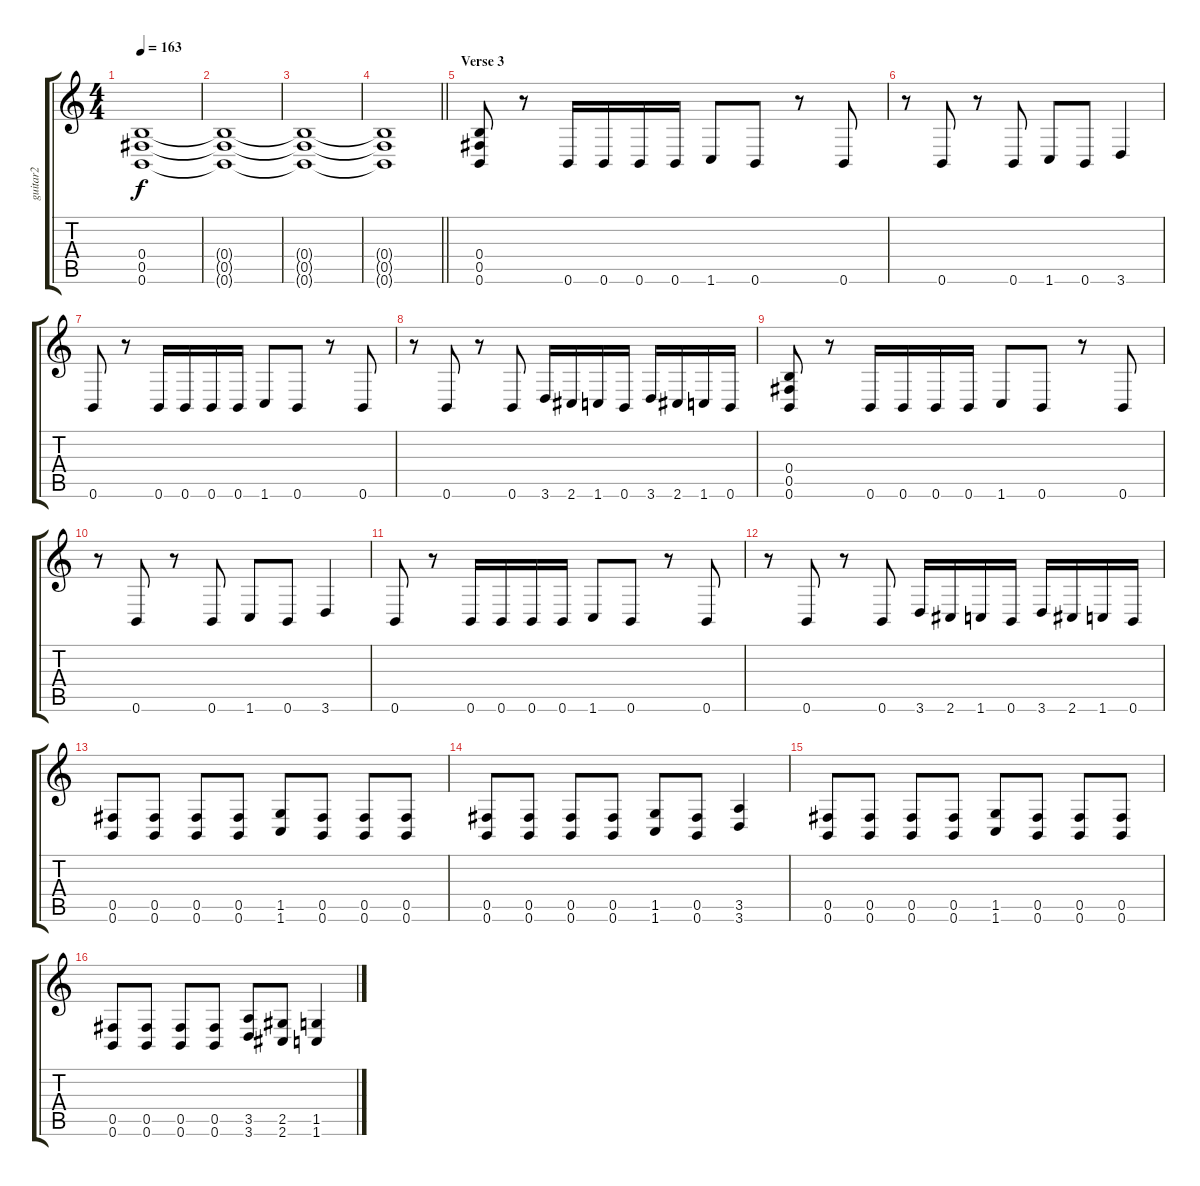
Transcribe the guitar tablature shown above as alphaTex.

\track ("guitar2" "guitar2") {instrument overdrivenguitar}
\staff {score tabs}
\tuning (Db4 Ab3 E3 B2 Gb2 B1) {hide}
\ts (4 4)
\tempo 163
\clef g2
\ks c
(0.4 0.5 0.6).1{dy f} |
(0.4{t} 0.5{t} 0.6{t}).1 |
(0.4{t} 0.5{t} 0.6{t}).1 |
\barLineRight lightlight
(0.4{t} 0.5{t} 0.6{t}).1 |
\section ("" "Verse 3")
(0.4 0.5 0.6).8 r.8 0.6.16 0.6.16 0.6.16 0.6.16 1.6.8 0.6.8 r.8 0.6.8 |
r.8 0.6.8 r.8 0.6.8 1.6.8 0.6.8 3.6.4 |
0.6.8 r.8 0.6.16 0.6.16 0.6.16 0.6.16 1.6.8 0.6.8 r.8 0.6.8 |
r.8 0.6.8 r.8 0.6.8 3.6.16 2.6.16 1.6.16 0.6.16 3.6.16 2.6.16 1.6.16 0.6.16 |
(0.4 0.5 0.6).8 r.8 0.6.16 0.6.16 0.6.16 0.6.16 1.6.8 0.6.8 r.8 0.6.8 |
r.8 0.6.8 r.8 0.6.8 1.6.8 0.6.8 3.6.4 |
0.6.8 r.8 0.6.16 0.6.16 0.6.16 0.6.16 1.6.8 0.6.8 r.8 0.6.8 |
r.8 0.6.8 r.8 0.6.8 3.6.16 2.6.16 1.6.16 0.6.16 3.6.16 2.6.16 1.6.16 0.6.16 |
(0.5 0.6).8 (0.5 0.6).8 (0.5 0.6).8 (0.5 0.6).8 (1.5 1.6).8 (0.5 0.6).8 (0.5 0.6).8 (0.5 0.6).8 |
(0.5 0.6).8 (0.5 0.6).8 (0.5 0.6).8 (0.5 0.6).8 (1.5 1.6).8 (0.5 0.6).8 (3.5 3.6).4 |
(0.5 0.6).8 (0.5 0.6).8 (0.5 0.6).8 (0.5 0.6).8 (1.5 1.6).8 (0.5 0.6).8 (0.5 0.6).8 (0.5 0.6).8 |
(0.5 0.6).8 (0.5 0.6).8 (0.5 0.6).8 (0.5 0.6).8 (3.5 3.6).8 (2.5 2.6).8 (1.5 1.6).4
